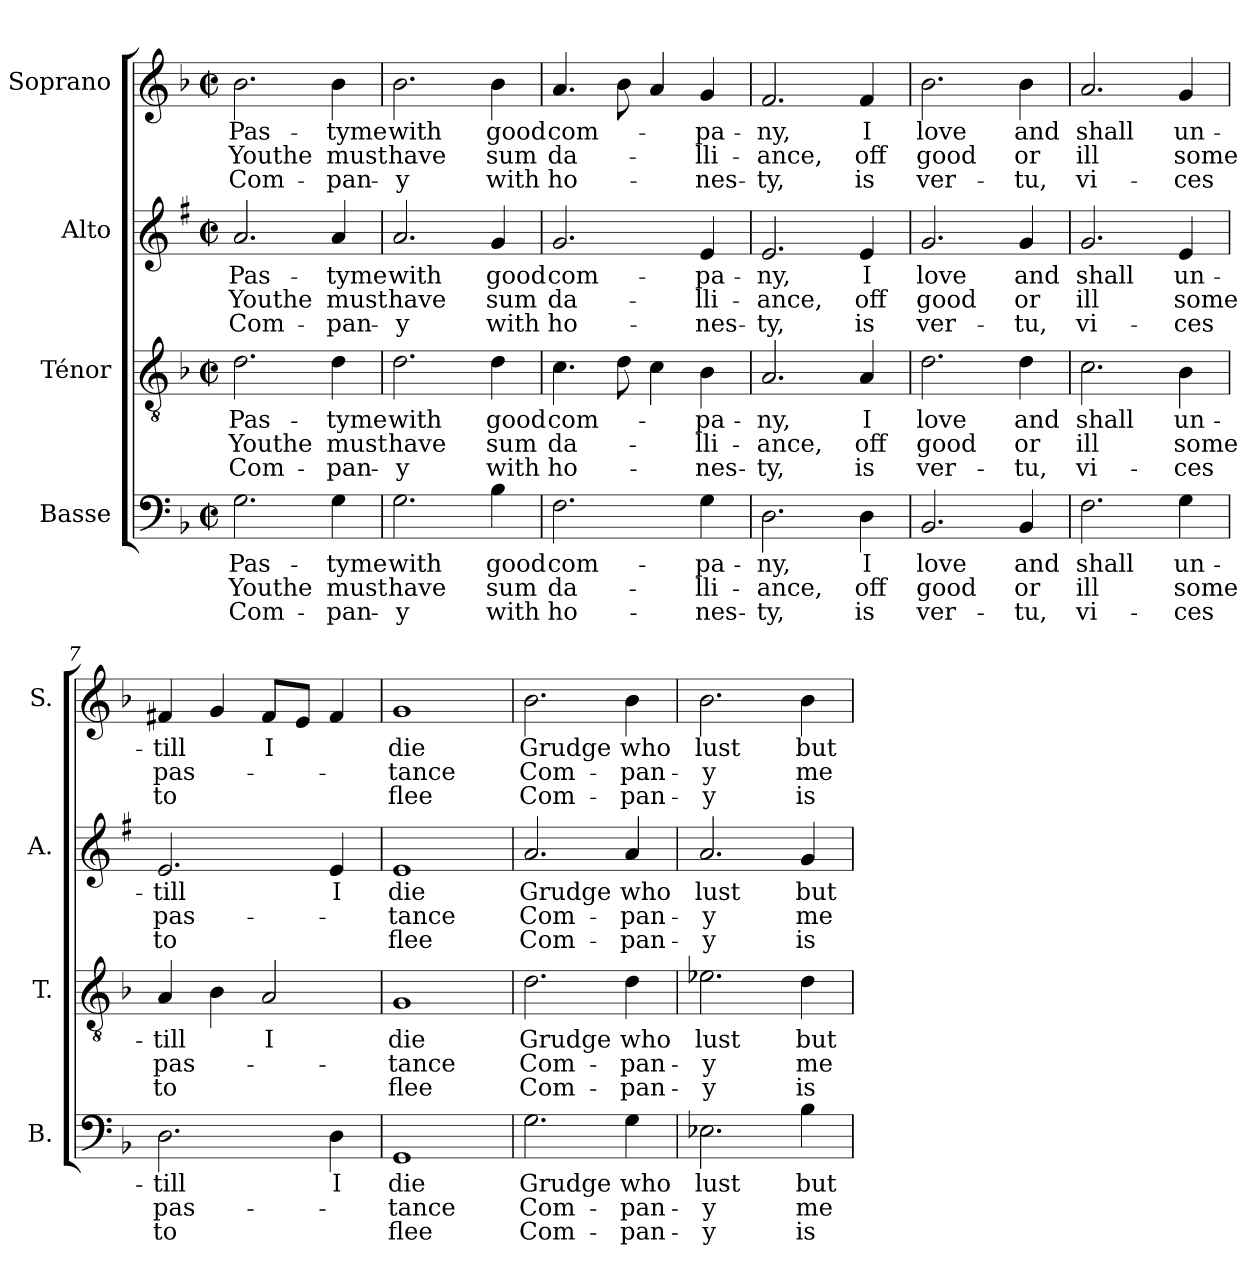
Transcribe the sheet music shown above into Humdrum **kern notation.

**kern	**text	**text	**text	**kern	**text	**text	**text	**kern	**text	**text	**text	**kern	**text	**text	**text
*part4	*part4	*part4	*part4	*part3	*part3	*part3	*part3	*part2	*part2	*part2	*part2	*part1	*part1	*part1	*part1
*staff4	*staff4	*staff4	*staff4	*staff3	*staff3	*staff3	*staff3	*staff2	*staff2	*staff2	*staff2	*staff1	*staff1	*staff1	*staff1
*I"Basse	*	*	*	*I"Ténor	*	*	*	*I"Alto	*	*	*	*I"Soprano	*	*	*
*I'B.	*	*	*	*I'T.	*	*	*	*I'A.	*	*	*	*I'S.	*	*	*
*clefF4	*	*	*	*clefGv2	*	*	*	*clefG2	*	*	*	*clefG2	*	*	*
*	*	*	*	*	*	*	*	*ITrd1c2	*	*	*	*	*	*	*
*k[b-]	*	*	*	*k[b-]	*	*	*	*k[b-]	*	*	*	*k[b-]	*	*	*
*F:	*	*	*	*F:	*	*	*	*F:	*	*	*	*F:	*	*	*
*M2/2	*	*	*	*M2/2	*	*	*	*M2/2	*	*	*	*M2/2	*	*	*
*met(c|)	*	*	*	*met(c|)	*	*	*	*met(c|)	*	*	*	*met(c|)	*	*	*
=1	=1	=1	=1	=1	=1	=1	=1	=1	=1	=1	=1	=1	=1	=1	=1
2.G\	Pas-	Youthe	Com-	2.d\	Pas-	Youthe	Com-	2.g/	Pas-	Youthe	Com-	2.b-\	Pas-	Youthe	Com-
4G\	-tyme	must	-pan-	4d\	-tyme	must	-pan-	4g/	-tyme	must	-pan-	4b-\	-tyme	must	-pan-
=2	=2	=2	=2	=2	=2	=2	=2	=2	=2	=2	=2	=2	=2	=2	=2
2.G\	with	have	-y	2.d\	with	have	-y	2.g/	with	have	-y	2.b-\	with	have	-y
4B-\	good	sum	with	4d\	good	sum	with	4f/	good	sum	with	4b-\	good	sum	with
=3	=3	=3	=3	=3	=3	=3	=3	=3	=3	=3	=3	=3	=3	=3	=3
2.F\	com-	da-	ho-	4.c\	com-	da-	ho-	2.f/	com-	da-	ho-	4.a/	com-	da-	ho-
.	.	.	.	8d\	.	.	.	.	.	.	.	8b-\	.	.	.
.	.	.	.	4c\	.	.	.	.	.	.	.	4a/	.	.	.
4G\	-pa-	-lli-	-nes-	4B-\	-pa-	-lli-	-nes-	4d/	-pa-	-lli-	-nes-	4g/	-pa-	-lli-	-nes-
=4	=4	=4	=4	=4	=4	=4	=4	=4	=4	=4	=4	=4	=4	=4	=4
2.D\	-ny,	-ance,	-ty,	2.A/	-ny,	-ance,	-ty,	2.d/	-ny,	-ance,	-ty,	2.f/	-ny,	-ance,	-ty,
4D\	I	off	is	4A/	I	off	is	4d/	I	off	is	4f/	I	off	is
=5	=5	=5	=5	=5	=5	=5	=5	=5	=5	=5	=5	=5	=5	=5	=5
2.BB-/	love	good	ver-	2.d\	love	good	ver-	2.f/	love	good	ver-	2.b-\	love	good	ver-
4BB-/	and	or	-tu,	4d\	and	or	-tu,	4f/	and	or	-tu,	4b-\	and	or	-tu,
=6	=6	=6	=6	=6	=6	=6	=6	=6	=6	=6	=6	=6	=6	=6	=6
2.F\	shall	ill	vi-	2.c\	shall	ill	vi-	2.f/	shall	ill	vi-	2.a/	shall	ill	vi-
4G\	un-	some	-ces	4B-\	un-	some	-ces	4d/	un-	some	-ces	4g/	un-	some	-ces
!!LO:LB:g=z
=7	=7	=7	=7	=7	=7	=7	=7	=7	=7	=7	=7	=7	=7	=7	=7
2.D\	-till	pas-	to	4A/	-till	pas-	to	2.d/	-till	pas-	to	4f#X/	-till	pas-	to
.	.	.	.	4B-\	.	.	.	.	.	.	.	4g/	.	.	.
.	.	.	.	2A/	I	.	.	.	.	.	.	8f#/L	I	.	.
.	.	.	.	.	.	.	.	.	.	.	.	8e/J	.	.	.
4D\	I	.	.	.	.	.	.	4d/	I	.	.	4f#/	.	.	.
=8	=8	=8	=8	=8	=8	=8	=8	=8	=8	=8	=8	=8	=8	=8	=8
1GG	die	-tance	flee	1G	die	-tance	flee	1d	die	-tance	flee	1g	die	-tance	flee
=9	=9	=9	=9	=9	=9	=9	=9	=9	=9	=9	=9	=9	=9	=9	=9
2.G\	Grudge	Com-	Com-	2.d\	Grudge	Com-	Com-	2.g/	Grudge	Com-	Com-	2.b-\	Grudge	Com-	Com-
4G\	who	-pan-	-pan-	4d\	who	-pan-	-pan-	4g/	who	-pan-	-pan-	4b-\	who	-pan-	-pan-
=10	=10	=10	=10	=10	=10	=10	=10	=10	=10	=10	=10	=10	=10	=10	=10
2.E-X\	lust	-y	-y	2.e-X\	lust	-y	-y	2.g/	lust	-y	-y	2.b-\	lust	-y	-y
4B-\	but	me	is	4d\	but	me	is	4f/	but	me	is	4b-\	but	me	is
=	=	=	=	=	=	=	=	=	=	=	=	=	=	=	=
*-	*-	*-	*-	*-	*-	*-	*-	*-	*-	*-	*-	*-	*-	*-	*-
